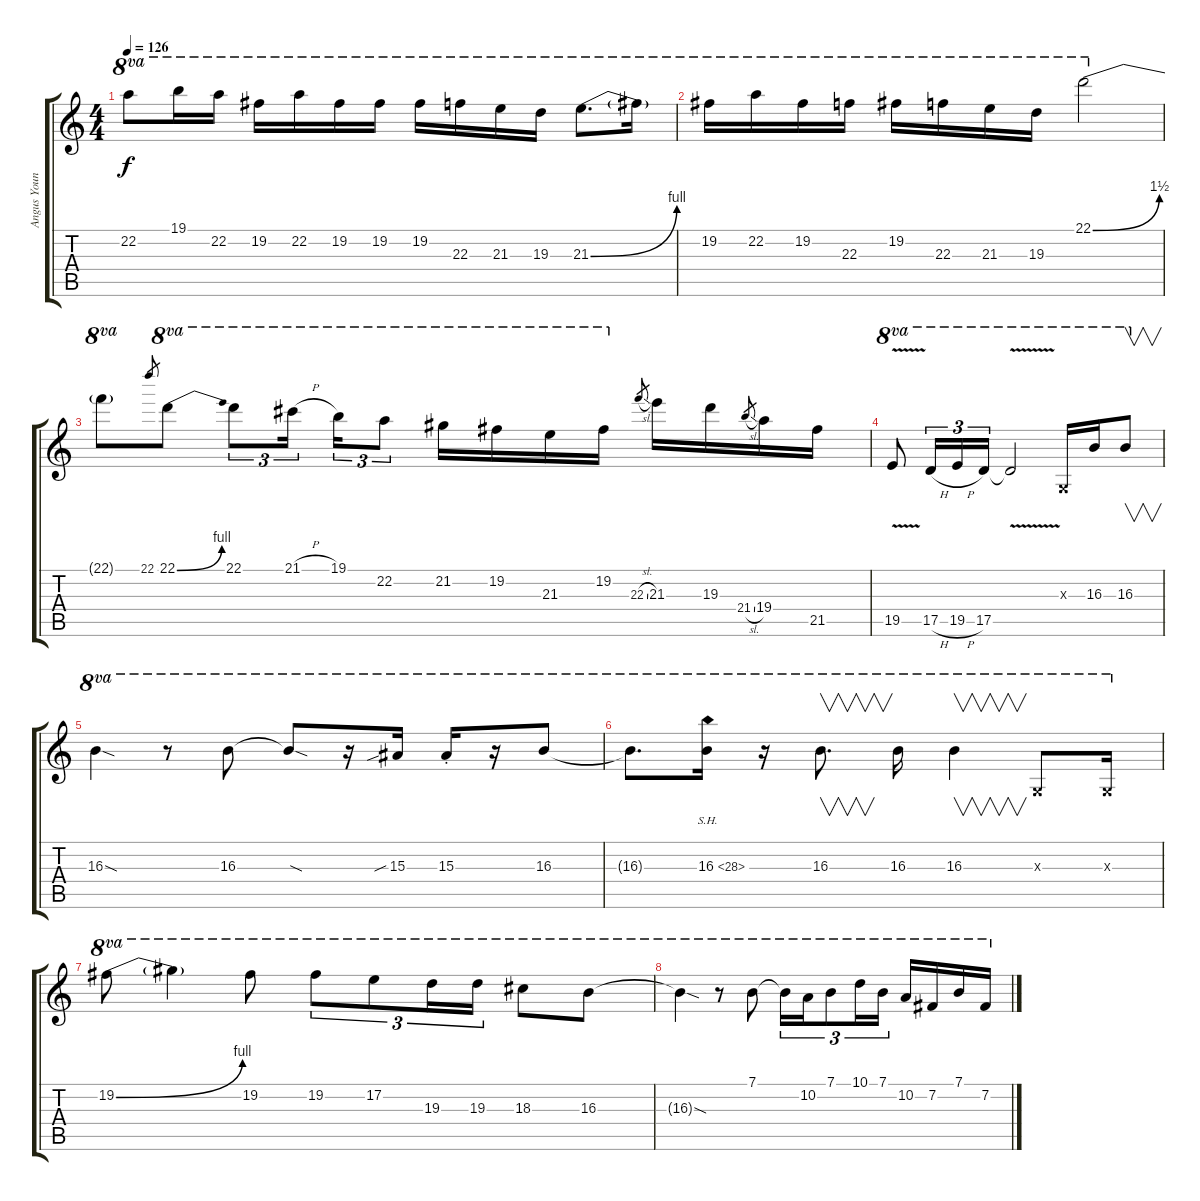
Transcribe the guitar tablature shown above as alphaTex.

\track ("Angus Young's Overdubbed Solos" "Angus Youn") {instrument distortionguitar}
\staff {score tabs}
\tuning (E4 B3 G3 D3 A2 E2) {hide}
\ts (4 4)
\tempo 126
\clef g2
\ks c
22.2{t}.8{ot 8va dy f} 19.1.16{ot 8va} 22.2.16{ot 8va} 19.2.16{ot 8va} 22.2.16{ot 8va} 19.2.16{ot 8va} 19.2.16{ot 8va} 19.2.16{ot 8va} 22.3.16{ot 8va} 21.3.16{ot 8va} 19.3.16{ot 8va} 21.3{be (bend 0 0 60 4)}.8{d ot 8va} 21.3{t}.16{ot 8va} |
19.2.16{ot 8va} 22.2.16{ot 8va} 19.2.16{ot 8va} 22.3.16{ot 8va} 19.2.16{ot 8va} 22.3.16{ot 8va} 21.3.16{ot 8va} 19.3.16{ot 8va} 22.1{be (bend 0 0 60 6)}.2{ot 8va} |
22.1{t}.8{ot 8va} 22.1.8{gr} 22.1{be (bend 0 0 60 4)}.8{ot 8va} 22.1.8{tu (3 2) ot 8va} 21.1{h}.16{tu (3 2) ot 8va beam splitsecondary} 19.1.16{tu (3 2) ot 8va} 22.2.8{tu (3 2) ot 8va} 21.2.16{ot 8va} 19.2.16{ot 8va} 21.3.16{ot 8va} 19.2.16{ot 8va} 22.3{sl}.8{gr} 21.3.16 19.3.16 21.4{sl}.8{gr} 19.4.16 21.5.16 |
19.5{v}.8{ot 8va} 17.5{h}.16{tu (3 2) ot 8va} 19.5{h}.16{tu (3 2) ot 8va} 17.5.16{tu (3 2) ot 8va} 17.5{v t}.2{ot 8va} 0.3{x}.16{ot 8va} 16.3.16{ot 8va} 16.3.8{v ot 8va} |
16.3{sod}.4{ot 8va} r.8{ot 8va} 16.3.8{ot 8va} 16.3{sod t}.8{ot 8va} r.16{ot 8va} 15.3{sib}.16{ot 8va} 15.3{st}.16{ot 8va} r.16{ot 8va} 16.3.8{ot 8va} |
16.3{t}.8{d ot 8va} 16.3{sh 12}.16{ot 8va} r.16{ot 8va} 16.3.8{v d ot 8va} 16.3.16{ot 8va} 16.3.4{v ot 8va} 0.3{x}.8{ot 8va} 0.3{x}.16{ot 8va} |
19.2{be (bend 0 0 60 4)}.8{ot 8va} 19.2{t}.4{ot 8va} 19.2.8{ot 8va} 19.2.8{tu (3 2) ot 8va} 17.2.8{tu (3 2) ot 8va} 19.3.16{tu (3 2) ot 8va} 19.3.16{tu (3 2) ot 8va} 18.3.8{ot 8va} 16.3.8{ot 8va} |
16.3{sod t}.4{ot 8va} r.8{ot 8va} 7.1.8{ot 8va} 7.1{t}.16{tu (3 2) ot 8va} 10.2.16{tu (3 2) ot 8va} 7.1.8{tu (3 2) ot 8va} 10.1.16{tu (3 2) ot 8va} 7.1.16{tu (3 2) ot 8va} 10.2.16{ot 8va} 7.2.16{ot 8va} 7.1.16{ot 8va} 7.2.16{ot 8va}
